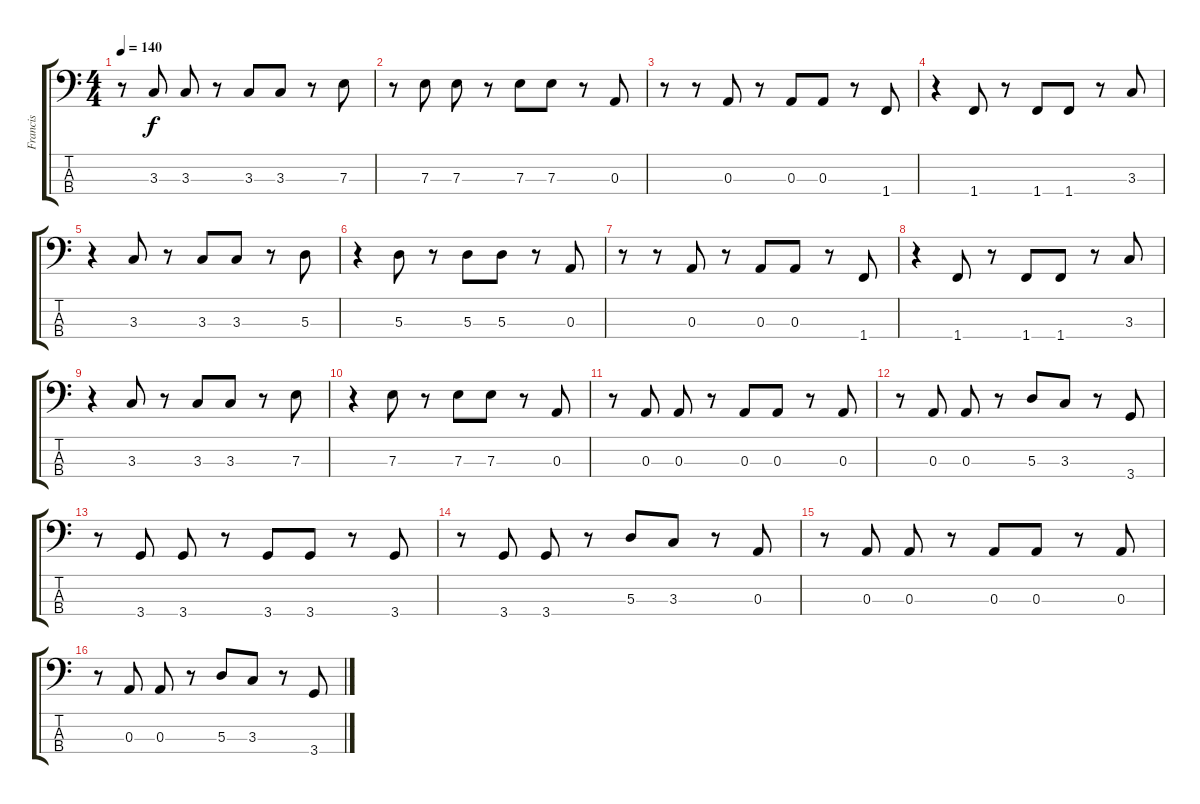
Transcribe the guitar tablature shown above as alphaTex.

\track ("Francis" "Francis") {instrument electricbasspick}
\staff {score tabs}
\tuning (G2 D2 A1 E1) {hide}
\ts (4 4)
\tempo 140
\clef f4
\ks c
r.8{dy f} 3.3.8 3.3.8 r.8 3.3.8 3.3.8 r.8 7.3.8 |
r.8 7.3.8 7.3.8 r.8 7.3.8 7.3.8 r.8 0.3.8 |
r.8 r.8 0.3.8 r.8 0.3.8 0.3.8 r.8 1.4.8 |
r.4 1.4.8 r.8 1.4.8 1.4.8 r.8 3.3.8 |
r.4 3.3.8 r.8 3.3.8 3.3.8 r.8 5.3.8 |
r.4 5.3.8 r.8 5.3.8 5.3.8 r.8 0.3.8 |
r.8 r.8 0.3.8 r.8 0.3.8 0.3.8 r.8 1.4.8 |
r.4 1.4.8 r.8 1.4.8 1.4.8 r.8 3.3.8 |
r.4 3.3.8 r.8 3.3.8 3.3.8 r.8 7.3.8 |
r.4 7.3.8 r.8 7.3.8 7.3.8 r.8 0.3.8 |
r.8 0.3.8 0.3.8 r.8 0.3.8 0.3.8 r.8 0.3.8 |
r.8 0.3.8 0.3.8 r.8 5.3.8 3.3.8 r.8 3.4.8 |
r.8 3.4.8 3.4.8 r.8 3.4.8 3.4.8 r.8 3.4.8 |
r.8 3.4.8 3.4.8 r.8 5.3.8 3.3.8 r.8 0.3.8 |
r.8 0.3.8 0.3.8 r.8 0.3.8 0.3.8 r.8 0.3.8 |
r.8 0.3.8 0.3.8 r.8 5.3.8 3.3.8 r.8 3.4.8
